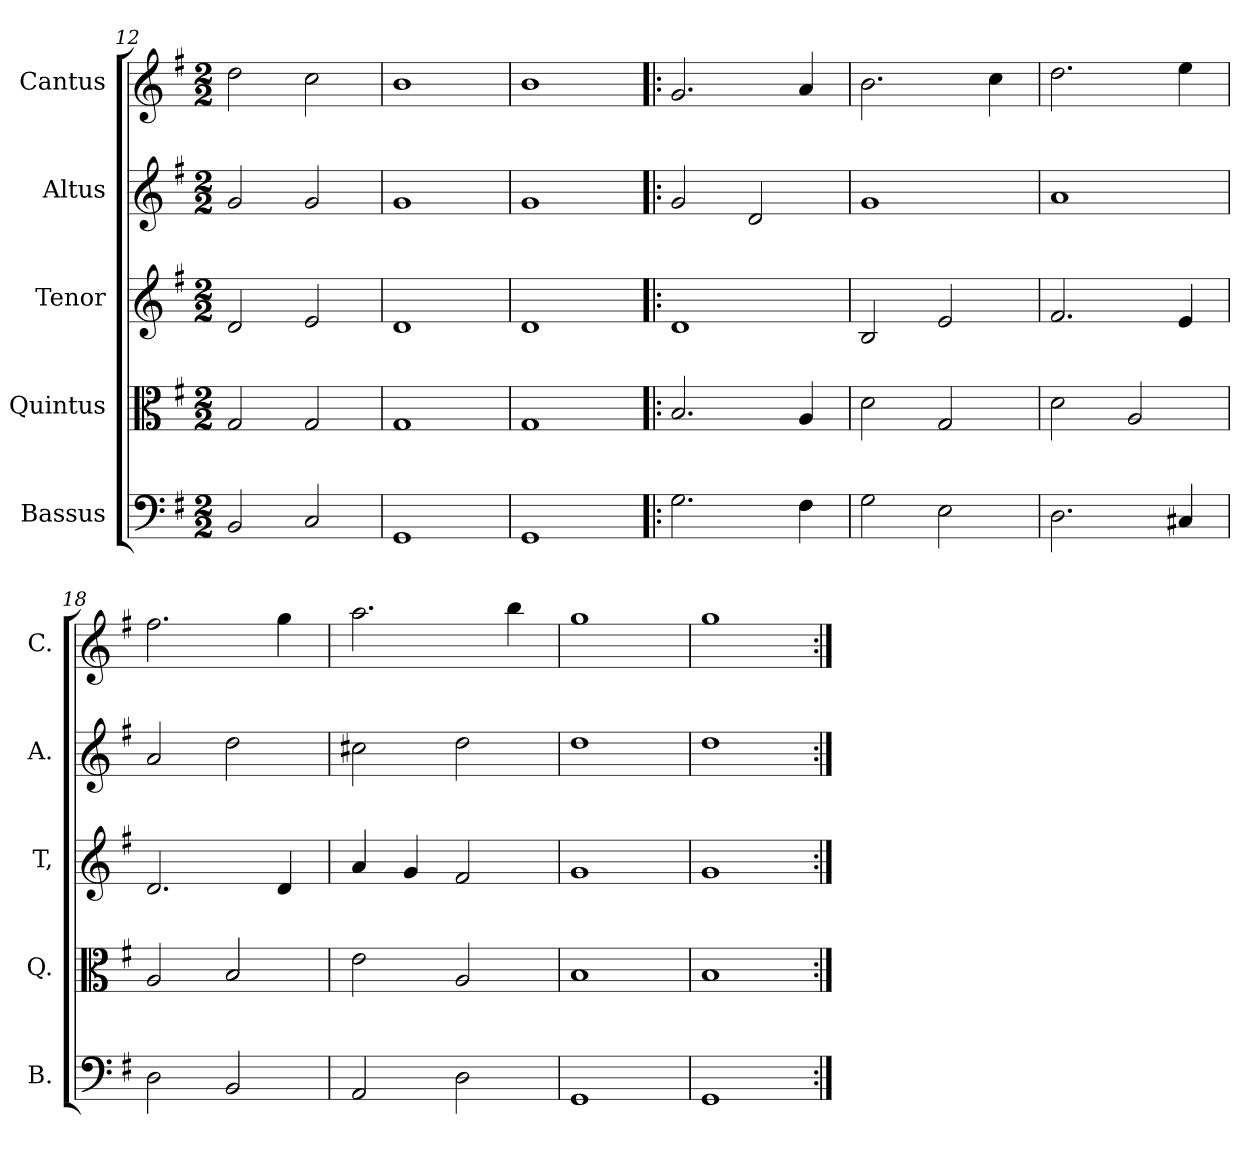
**kern	**kern	**kern	**kern	**kern
*part5	*part4	*part3	*part2	*part1
*staff5	*staff4	*staff3	*staff2	*staff1
*I"Bassus	*I"Quintus	*I"Tenor	*I"Altus	*I"Cantus
*I'B.	*I'Q.	*I'T,	*I'A.	*I'C.
*clefF4	*clefC3	*clefG2	*clefG2	*clefG2
*k[f#]	*k[f#]	*k[f#]	*k[f#]	*k[f#]
*G:	*G:	*G:	*G:	*G:
*M2/2	*M2/2	*M2/2	*M2/2	*M2/2
=12	=12	=12	=12	=12
2BB/	2G/	2d/	2g/	2dd\
2C/	2G/	2e/	2g/	2cc\
=13	=13	=13	=13	=13
1GG	1G	1d	1g	1b
=14	=14	=14	=14	=14
1GG	1G	1d	1g	1b
=15!|:	=15!|:	=15!|:	=15!|:	=15!|:
2.G\	2.B/	1d	2g/	2.g/
.	.	.	2d/	.
4F#\	4A/	.	.	4a/
=16	=16	=16	=16	=16
2G\	2d\	2B/	1g	2.b\
2E\	2G/	2e/	.	.
.	.	.	.	4cc\
=17	=17	=17	=17	=17
2.D\	2d\	2.f#/	1a	2.dd\
.	2A/	.	.	.
4C#X/	.	4e/	.	4ee\
=18	=18	=18	=18	=18
2D\	2A/	2.d/	2a/	2.ff#\
2BB/	2B/	.	2dd\	.
.	.	4d/	.	4gg\
=19	=19	=19	=19	=19
2AA/	2e\	4a/	2cc#X\	2.aa\
.	.	4g/	.	.
2D\	2A/	2f#/	2dd\	.
.	.	.	.	4bb\
=20	=20	=20	=20	=20
1GG	1B	1g	1dd	1gg
=21	=21	=21	=21	=21
1GG	1B	1g	1dd	1gg
=:|!	=:|!	=:|!	=:|!	=:|!
*-	*-	*-	*-	*-
